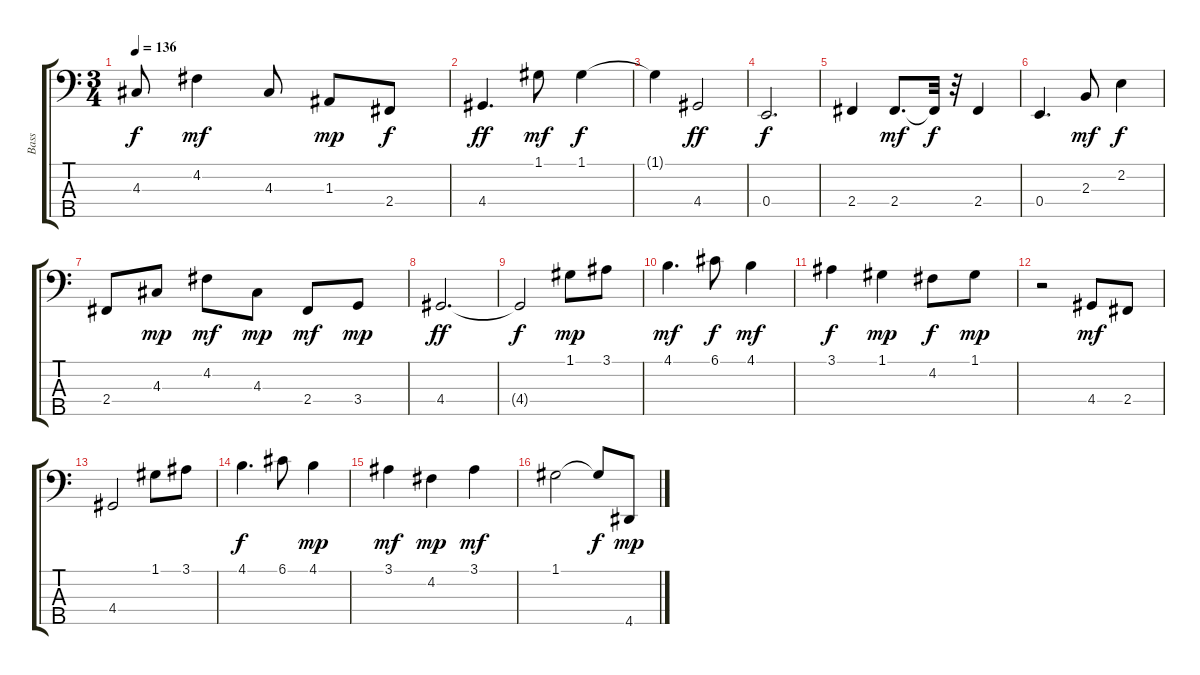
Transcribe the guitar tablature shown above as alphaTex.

\track ("Bass" "Bass") {instrument electricbassfinger}
\staff {score tabs}
\tuning (G2 D2 A1 E1 B0) {hide}
\ts (3 4)
\tempo 136
\clef f4
\ks c
4.3.8{dy f} 4.2.4{dy mf} 4.3.8 1.3.8{dy mp} 2.4.8{dy f} |
4.4.4{d dy ff} 1.1.8{dy mf} 1.1.4{dy f} |
1.1{t}.4 4.4.2{dy ff} |
0.4.2{d dy f} |
2.4.4 2.4.8{d dy mf} 2.4{t}.32{dy f} r.32 2.4.4 |
0.4.4{d} 2.3.8{dy mf} 2.2.4{dy f} |
2.4.8 4.3.8{dy mp} 4.2.8{dy mf} 4.3.8{dy mp} 2.4.8{dy mf} 3.4.8{dy mp} |
4.4.2{d dy ff} |
4.4{t}.2{dy f} 1.1.8{dy mp} 3.1.8 |
4.1.4{d dy mf} 6.1.8{dy f} 4.1.4{dy mf} |
3.1.4{dy f} 1.1.4{dy mp} 4.2.8{dy f} 1.1.8{dy mp} |
r.2 4.4.8{dy mf} 2.4.8 |
4.4.2 1.1.8 3.1.8 |
4.1.4{d dy f} 6.1.8 4.1.4{dy mp} |
3.1.4{dy mf} 4.2.4{dy mp} 3.1.4{dy mf} |
1.1.2 1.1{t}.8{dy f} 4.5.8{dy mp}
